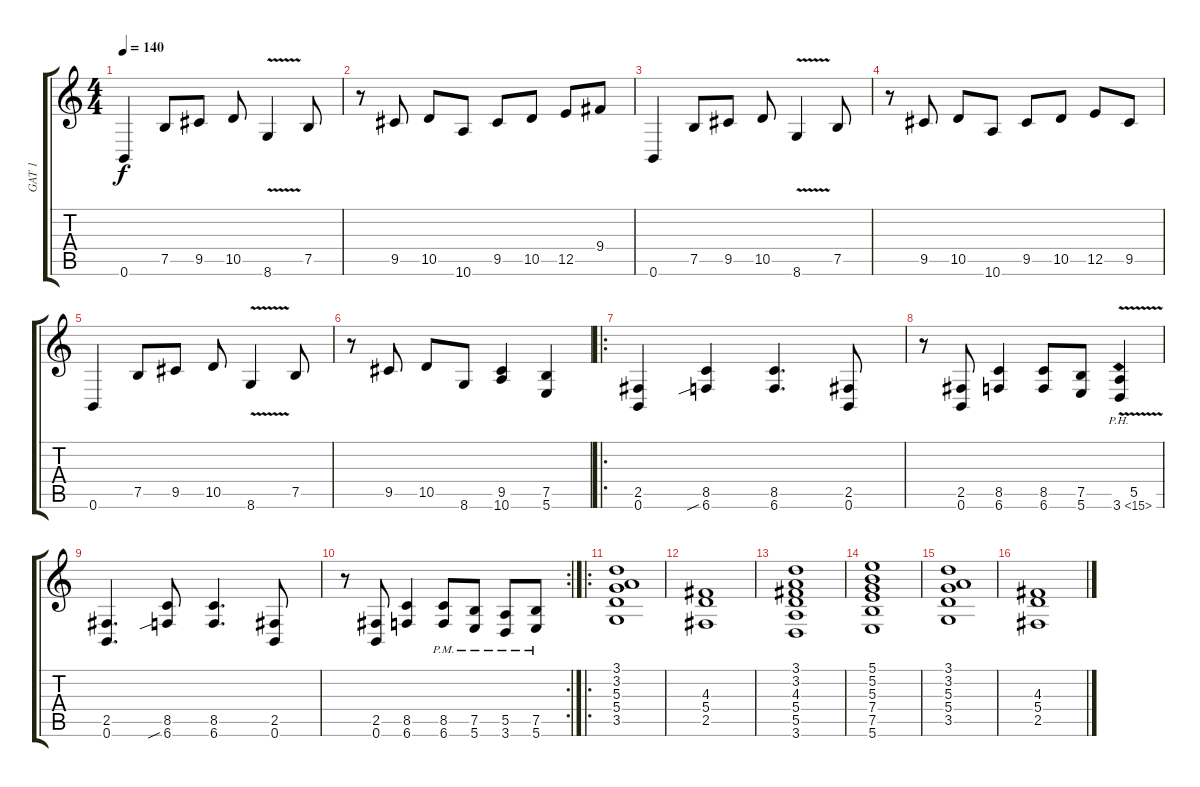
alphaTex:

\track ("GAT 1" "GAT 1") {instrument distortionguitar}
\staff {score tabs}
\tuning (B3 Gb3 D3 A2 E2 B1) {hide}
\ts (4 4)
\tempo 140
\clef g2
\ks c
0.6.4{dy f} 7.5.8 9.5.8 10.5.8 8.6{v}.4 7.5.8 |
r.8 9.5.8 10.5.8 10.6.8 9.5.8 10.5.8 12.5.8 9.4.8 |
0.6.4 7.5.8 9.5.8 10.5.8 8.6{v}.4 7.5.8 |
r.8 9.5.8 10.5.8 10.6.8 9.5.8 10.5.8 12.5.8 9.5.8 |
0.6.4 7.5.8 9.5.8 10.5.8 8.6{v}.4 7.5.8 |
r.8 9.5.8 10.5.8 8.6.8 (9.5 10.6).4 (7.5 5.6).4 |
\ro
(2.5 0.6).4 (8.5 6.6{sib}).4 (8.5 6.6).4{d} (2.5 0.6).8 |
r.8 (2.5 0.6).8 (8.5 6.6).4 (8.5 6.6).8 (7.5 5.6).8 (5.5 3.6{ph 12 v}).4 |
(2.5 0.6).4{d} (8.5 6.6{sib}).8 (8.5 6.6).4{d} (2.5 0.6).8 |
\rc 2
r.8 (2.5 0.6).8 (8.5 6.6).4 (8.5{pm} 6.6{pm}).8 (7.5{pm} 5.6{pm}).8 (5.5{pm} 3.6{pm}).8 (7.5{pm} 5.6{pm}).8 |
\ro
(3.1 3.2 5.3 5.4 3.5).1 |
(4.3 5.4 2.5).1 |
(3.1 3.2 4.3 5.4 5.5 3.6).1 |
(5.1 5.2 5.3 7.4 7.5 5.6).1 |
(3.1 3.2 5.3 5.4 3.5).1 |
(4.3 5.4 2.5).1
